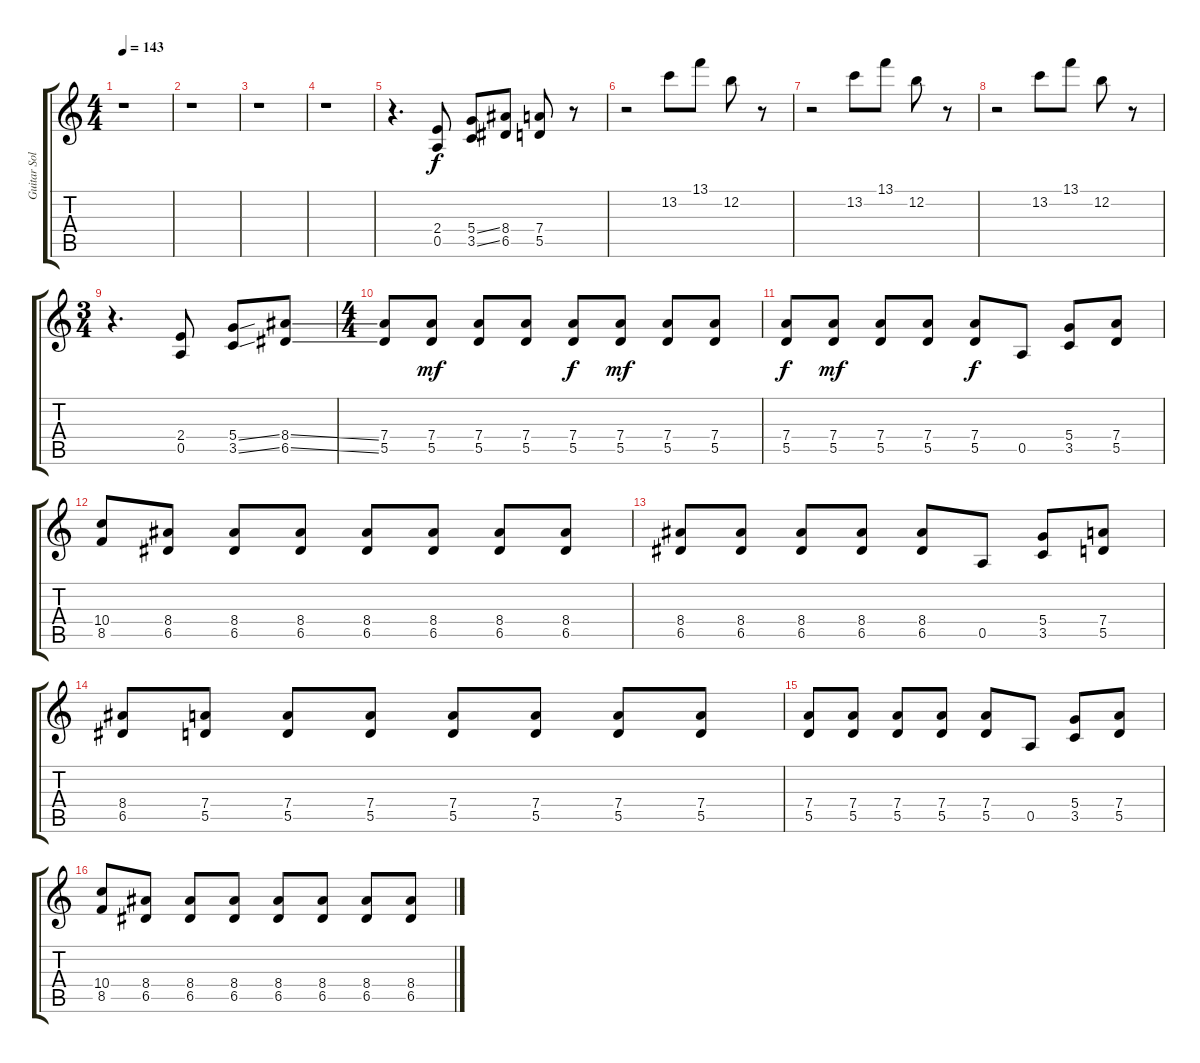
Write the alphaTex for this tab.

\track ("Guitar Solo" "Guitar Sol") {instrument distortionguitar}
\staff {score tabs}
\tuning (E4 B3 G3 D3 A2 E2) {hide}
\ts (4 4)
\tempo 143
\clef g2
\ks c
r.1{dy f instrument distortionguitar} |
r.1 |
r.1 |
r.1 |
r.4{d} (2.4 0.5).8 (5.4{ss} 3.5{ss}).8 (8.4 6.5).8 (7.4 5.5).8 r.8 |
r.2 13.2.8 13.1.8 12.2.8 r.8 |
r.2 13.2.8 13.1.8 12.2.8 r.8 |
r.2 13.2.8 13.1.8 12.2.8 r.8 |
\ts (3 4)
r.4{d} (2.4 0.5).8 (5.4{ss} 3.5{ss}).8 (8.4{ss} 6.5{ss}).8 |
\ts (4 4)
(7.4 5.5).8 (7.4 5.5).8{dy mf} (7.4 5.5).8 (7.4 5.5).8 (7.4 5.5).8{dy f} (7.4 5.5).8{dy mf} (7.4 5.5).8 (7.4 5.5).8 |
(7.4 5.5).8{dy f} (7.4 5.5).8{dy mf} (7.4 5.5).8 (7.4 5.5).8 (7.4 5.5).8{dy f} 0.5.8 (5.4 3.5).8 (7.4 5.5).8 |
(10.4 8.5).8 (8.4 6.5).8 (8.4 6.5).8 (8.4 6.5).8 (8.4 6.5).8 (8.4 6.5).8 (8.4 6.5).8 (8.4 6.5).8 |
(8.4 6.5).8 (8.4 6.5).8 (8.4 6.5).8 (8.4 6.5).8 (8.4 6.5).8 0.5.8 (5.4 3.5).8 (7.4 5.5).8 |
(8.4 6.5).8 (7.4 5.5).8 (7.4 5.5).8 (7.4 5.5).8 (7.4 5.5).8 (7.4 5.5).8 (7.4 5.5).8 (7.4 5.5).8 |
(7.4 5.5).8 (7.4 5.5).8 (7.4 5.5).8 (7.4 5.5).8 (7.4 5.5).8 0.5.8 (5.4 3.5).8 (7.4 5.5).8 |
(10.4 8.5).8 (8.4 6.5).8 (8.4 6.5).8 (8.4 6.5).8 (8.4 6.5).8 (8.4 6.5).8 (8.4 6.5).8 (8.4 6.5).8
